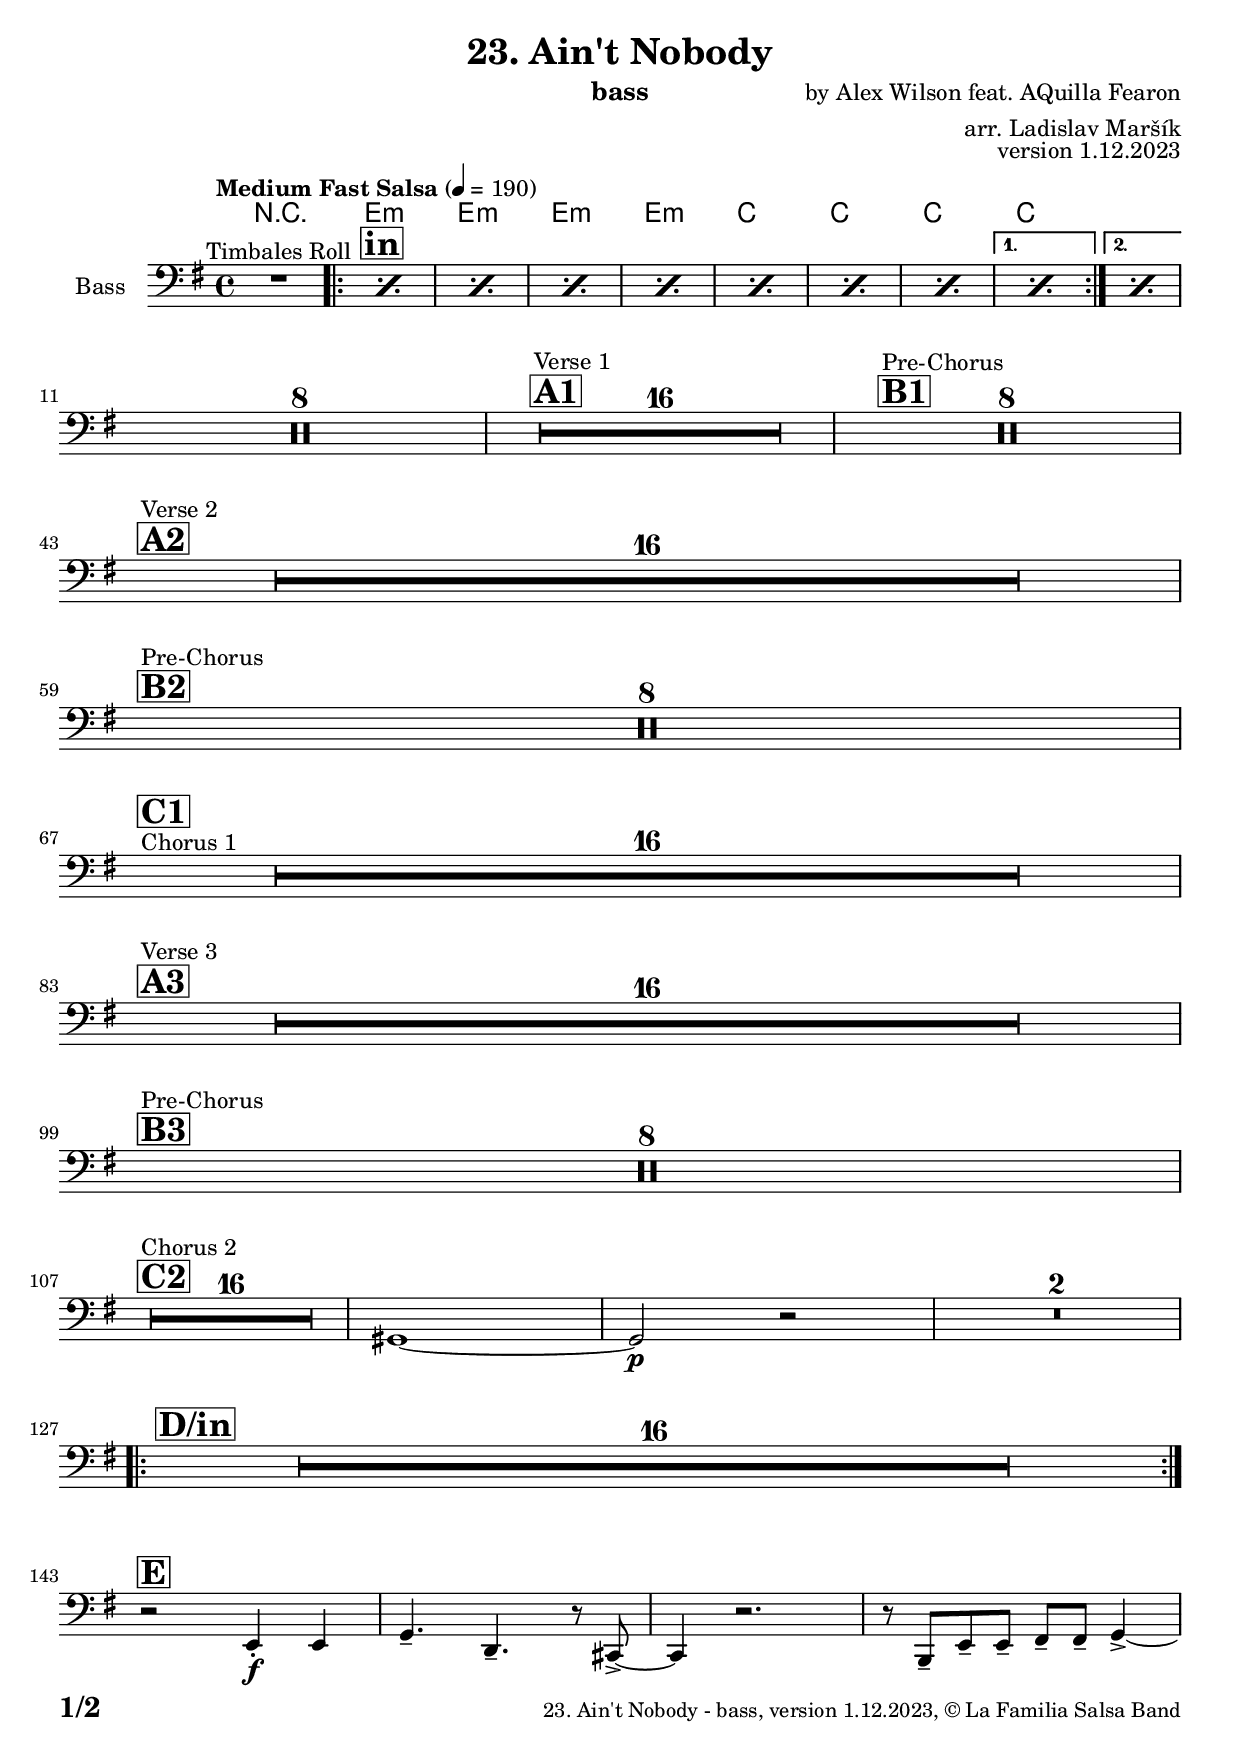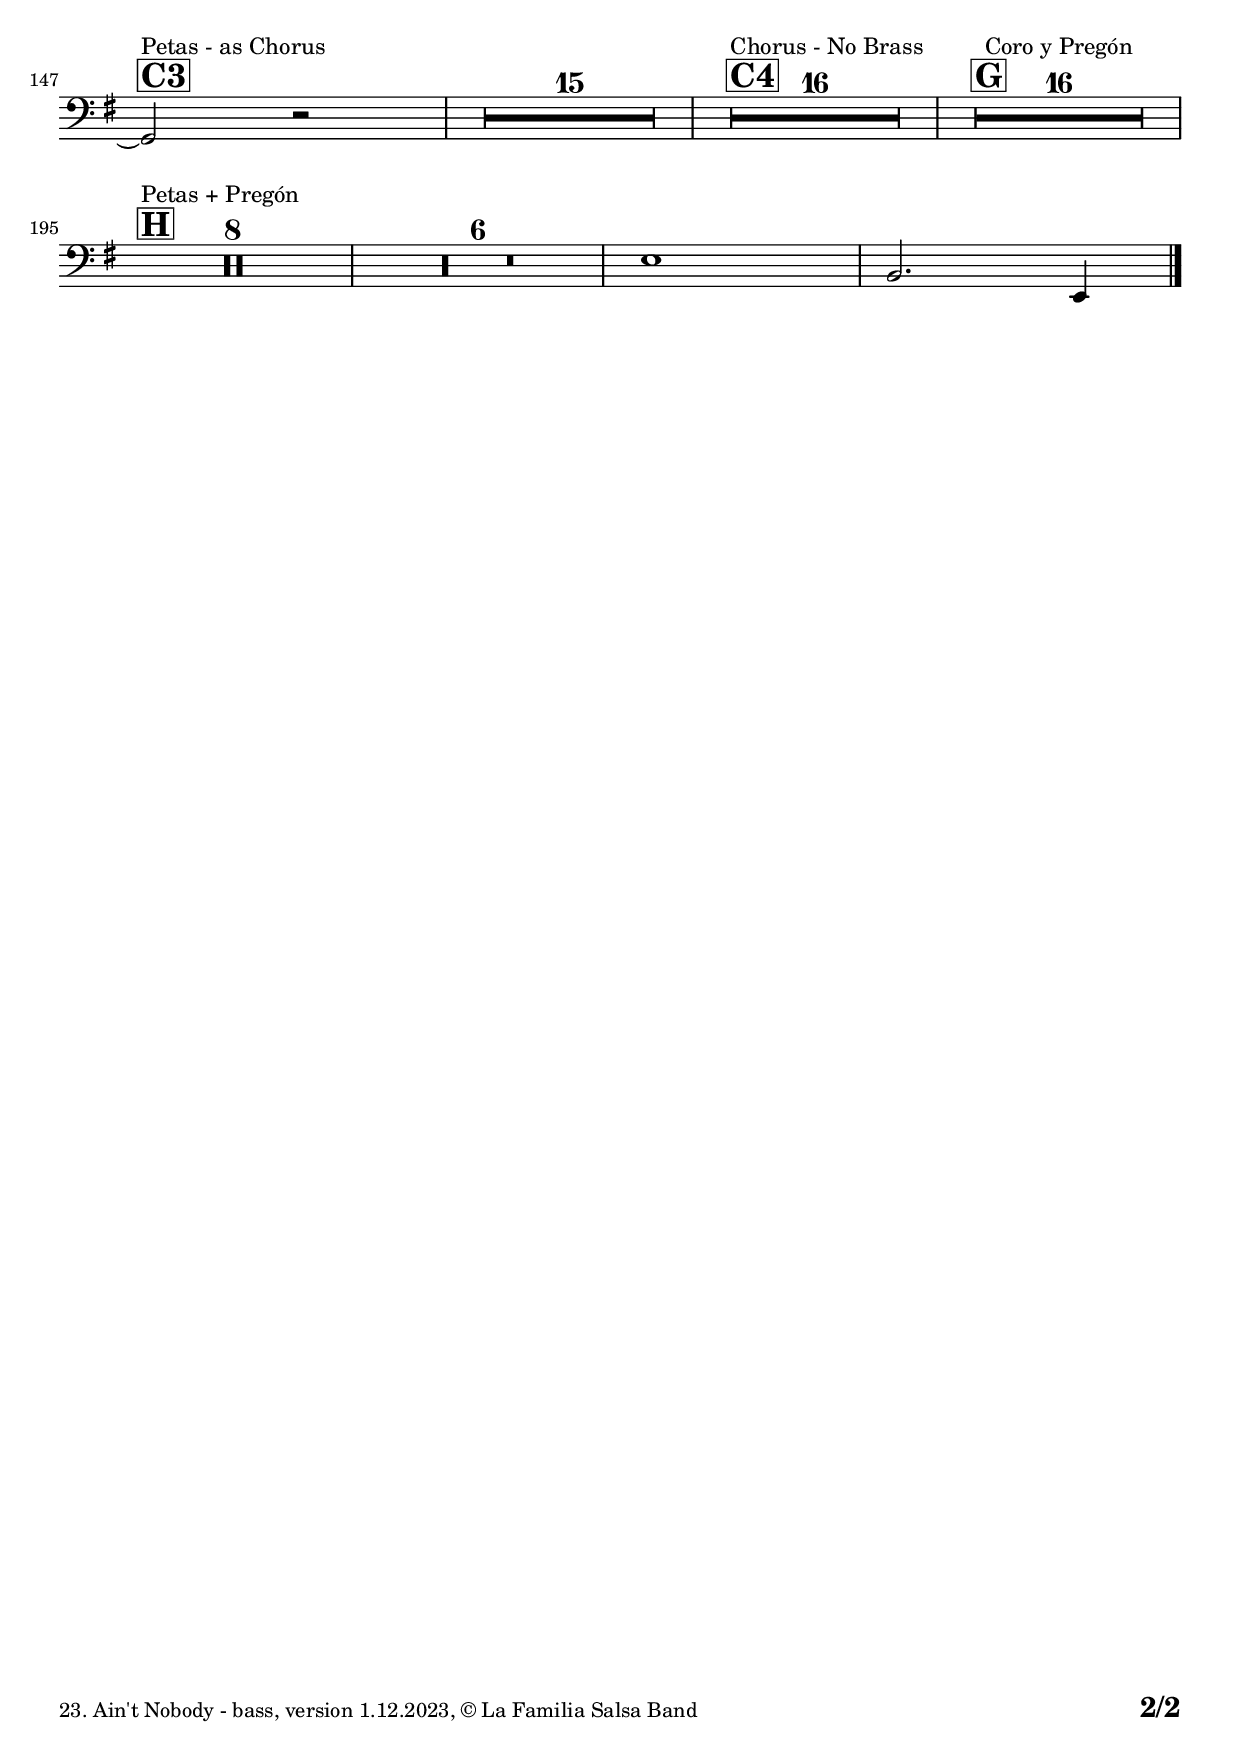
\version "2.24.0"

% Sheet revision 2022_09

\header {
  title = "23. Ain't Nobody"
  instrument = "bass"
  composer = "by Alex Wilson feat. AQuilla Fearon"
  arranger = "arr. Ladislav Maršík"
  opus = "version 1.12.2023"
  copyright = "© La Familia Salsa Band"
}

inst =
#(define-music-function
  (string)
  (string?)
  #{ <>^\markup \abs-fontsize #16 \bold \box #string #})

makePercent = #(define-music-function (note) (ly:music?)
                 (make-music 'PercentEvent 'length (ly:music-length note)))

#(define (test-stencil grob text)
   (let* ((orig (ly:grob-original grob))
          (siblings (ly:spanner-broken-into orig)) ; have we been split?
          (refp (ly:grob-system grob))
          (left-bound (ly:spanner-bound grob LEFT))
          (right-bound (ly:spanner-bound grob RIGHT))
          (elts-L (ly:grob-array->list (ly:grob-object left-bound 'elements)))
          (elts-R (ly:grob-array->list (ly:grob-object right-bound 'elements)))
          (break-alignment-L
           (filter
            (lambda (elt) (grob::has-interface elt 'break-alignment-interface))
            elts-L))
          (break-alignment-R
           (filter
            (lambda (elt) (grob::has-interface elt 'break-alignment-interface))
            elts-R))
          (break-alignment-L-ext (ly:grob-extent (car break-alignment-L) refp X))
          (break-alignment-R-ext (ly:grob-extent (car break-alignment-R) refp X))
          (num
           (markup text))
          (num
           (if (or (null? siblings)
                   (eq? grob (car siblings)))
               num
               (make-parenthesize-markup num)))
          (num (grob-interpret-markup grob num))
          (num-stil-ext-X (ly:stencil-extent num X))
          (num-stil-ext-Y (ly:stencil-extent num Y))
          (num (ly:stencil-aligned-to num X CENTER))
          (num
           (ly:stencil-translate-axis
            num
            (+ (interval-length break-alignment-L-ext)
               (* 0.5
                  (- (car break-alignment-R-ext)
                     (cdr break-alignment-L-ext))))
            X))
          (bracket-L
           (markup
            #:path
            0.1 ; line-thickness
            `((moveto 0.5 ,(* 0.5 (interval-length num-stil-ext-Y)))
              (lineto ,(* 0.5
                          (- (car break-alignment-R-ext)
                             (cdr break-alignment-L-ext)
                             (interval-length num-stil-ext-X)))
                      ,(* 0.5 (interval-length num-stil-ext-Y)))
              (closepath)
              (rlineto 0.0
                       ,(if (or (null? siblings) (eq? grob (car siblings)))
                            -1.0 0.0)))))
          (bracket-R
           (markup
            #:path
            0.1
            `((moveto ,(* 0.5
                          (- (car break-alignment-R-ext)
                             (cdr break-alignment-L-ext)
                             (interval-length num-stil-ext-X)))
                      ,(* 0.5 (interval-length num-stil-ext-Y)))
              (lineto 0.5
                      ,(* 0.5 (interval-length num-stil-ext-Y)))
              (closepath)
              (rlineto 0.0
                       ,(if (or (null? siblings) (eq? grob (last siblings)))
                            -1.0 0.0)))))
          (bracket-L (grob-interpret-markup grob bracket-L))
          (bracket-R (grob-interpret-markup grob bracket-R))
          (num (ly:stencil-combine-at-edge num X LEFT bracket-L 0.4))
          (num (ly:stencil-combine-at-edge num X RIGHT bracket-R 0.4)))
     num))

#(define-public (Measure_attached_spanner_engraver context)
   (let ((span '())
         (finished '())
         (event-start '())
         (event-stop '()))
     (make-engraver
      (listeners ((measure-counter-event engraver event)
                  (if (= START (ly:event-property event 'span-direction))
                      (set! event-start event)
                      (set! event-stop event))))
      ((process-music trans)
       (if (ly:stream-event? event-stop)
           (if (null? span)
               (ly:warning "You're trying to end a measure-attached spanner but you haven't started one.")
               (begin (set! finished span)
                 (ly:engraver-announce-end-grob trans finished event-start)
                 (set! span '())
                 (set! event-stop '()))))
       (if (ly:stream-event? event-start)
           (begin (set! span (ly:engraver-make-grob trans 'MeasureCounter event-start))
             (set! event-start '()))))
      ((stop-translation-timestep trans)
       (if (and (ly:spanner? span)
                (null? (ly:spanner-bound span LEFT))
                (moment<=? (ly:context-property context 'measurePosition) ZERO-MOMENT))
           (ly:spanner-set-bound! span LEFT
                                  (ly:context-property context 'currentCommandColumn)))
       (if (and (ly:spanner? finished)
                (moment<=? (ly:context-property context 'measurePosition) ZERO-MOMENT))
           (begin
            (if (null? (ly:spanner-bound finished RIGHT))
                (ly:spanner-set-bound! finished RIGHT
                                       (ly:context-property context 'currentCommandColumn)))
            (set! finished '())
            (set! event-start '())
            (set! event-stop '()))))
      ((finalize trans)
       (if (ly:spanner? finished)
           (begin
            (if (null? (ly:spanner-bound finished RIGHT))
                (set! (ly:spanner-bound finished RIGHT)
                      (ly:context-property context 'currentCommandColumn)))
            (set! finished '())))
       (if (ly:spanner? span)
           (begin
            (ly:warning "I think there's a dangling measure-attached spanner :-(")
            (ly:grob-suicide! span)
            (set! span '())))))))

\layout {
  \context {
    \Staff
    \consists #Measure_attached_spanner_engraver
    \override MeasureCounter.font-encoding = #'latin1
    \override MeasureCounter.font-size = 0
    \override MeasureCounter.outside-staff-padding = 2
    \override MeasureCounter.outside-staff-horizontal-padding = #0
  }
}

repeatBracket = #(define-music-function
                  (parser location N note)
                  (number? ly:music?)
                  #{
                    \override Staff.MeasureCounter.stencil =
                    #(lambda (grob) (test-stencil grob #{ #(string-append(number->string N) "x") #} ))
                    \startMeasureCount
                    \repeat volta #N { $note }
                    \stopMeasureCount
                  #}
                  )

Bass = \new Voice \relative c {
  \set Staff.instrumentName = \markup {
    \center-align { "Bass" }
  }
  \set Staff.midiInstrument = "acoustic bass"
  \set Staff.midiMaximumVolume = #1.5

  \clef bass
  \key e \minor
  \time 4/4
  \tempo "Medium Fast Salsa" 4 = 190
   
  R1 ^\markup { "Timbales Roll" }
  
  \inst "in"
  
  \repeat volta 2 { 
    \repeat percent 7 { \makePercent s1 }
  }
    \alternative { 
    {
      \makePercent s1 |
    } 
    {
      \makePercent s1 |
    }
  }
  \break
 R1*8
  
  \inst "A1"
  s1*0
  ^\markup { "Verse 1" }
  \set Score.skipBars = ##t R1*16 
  
  \inst "B1"
  s1*0
  ^\markup { "Pre-Chorus" }
  \set Score.skipBars = ##t R1*8
  
  \break
    \inst "A2" 
  s1*0
  ^\markup { "Verse 2" }
   R1*16
  \break
  \inst "B2"
    s1*0
  ^\markup { "Pre-Chorus" }
  R1*8
  \break
  s1*0
  ^\markup { "Chorus 1" }
  \inst "C1"
    R1*16
  \break

  \inst "A3"
  s1*0 ^\markup { "Verse 3" } 
    R1*16 \break 

  \inst "B3"
  s1*0 ^\markup { "Pre-Chorus" }
  R1*8 \break
  
  \inst "C2"
    s1*0 ^\markup { "Chorus 2" }
  
  R1*16
  gis1 ~ |
  gis2 \p r2 |
  R1 * 2 \break
  
  \inst "D/in"
  \repeat volta 2 { 
    R1*16 \break
  }
  
  \inst "E"
  r2 e4 \f -. e |
  g4. -- d4. -- r8 cis8 -> ~ |
  cis4 r2. |
  r8 b -- e -- e -- fis -- fis -- g4 -> ~ | \break
  
  \inst "C3"
  g2 ^\markup { "Petas - as Chorus" } r2 |
  R1*15
  \inst "C4"
  s1*0
  ^\markup { "Chorus - No Brass" }
  R1 * 16 | 
  \inst "G"
  R1 * 16 ^\markup { "Coro y Pregón" }  | \break
  \inst "H"
  s1*0
  ^\markup { "Petas + Pregón" }
  R1*8
  R1*6
  e'1 |
  b2. e,4 |
  
  \label #'lastPage
  \bar "|."  
}

Chords = \chords {
  R1 |
  \repeat volta 2 {
    e1:m |
    e1:m |
    e1:m |
    e1:m |
    c1 |
    c1 | 
    c1 |
    c1 | 
  }

  
}

\score {
  <<
    \Chords
    \compressMMRests \new Staff \with {
      \consists "Volta_engraver"
    }
    {
      \Bass
    }
  >>
  \layout {
    \context {
      \Score
      \remove "Volta_engraver"
    }
  }
}

\paper {
  system-system-spacing =
  #'((basic-distance . 15)
     (minimum-distance . 10)
     (padding . 1)
     (stretchability . 60))
  between-system-padding = #2
  bottom-margin = 5\mm

  print-page-number = ##t
  print-first-page-number = ##t
  oddHeaderMarkup = \markup \fill-line { " " }
  evenHeaderMarkup = \markup \fill-line { " " }
  oddFooterMarkup = \markup {
    \fill-line {
      \bold \fontsize #2
      \concat { \fromproperty #'page:page-number-string "/" \page-ref #'lastPage "0" "?" }

      \fontsize #-1
      \concat { \fromproperty #'header:title " - " \fromproperty #'header:instrument ", " \fromproperty #'header:opus ", " \fromproperty #'header:copyright }
    }
  }
  evenFooterMarkup = \markup {
    \fill-line {
      \fontsize #-1
      \concat { \fromproperty #'header:title " - " \fromproperty #'header:instrument ", " \fromproperty #'header:opus ", " \fromproperty #'header:copyright }

      \bold \fontsize #2
      \concat { \fromproperty #'page:page-number-string "/" \page-ref #'lastPage "0" "?" }
    }
  }
}